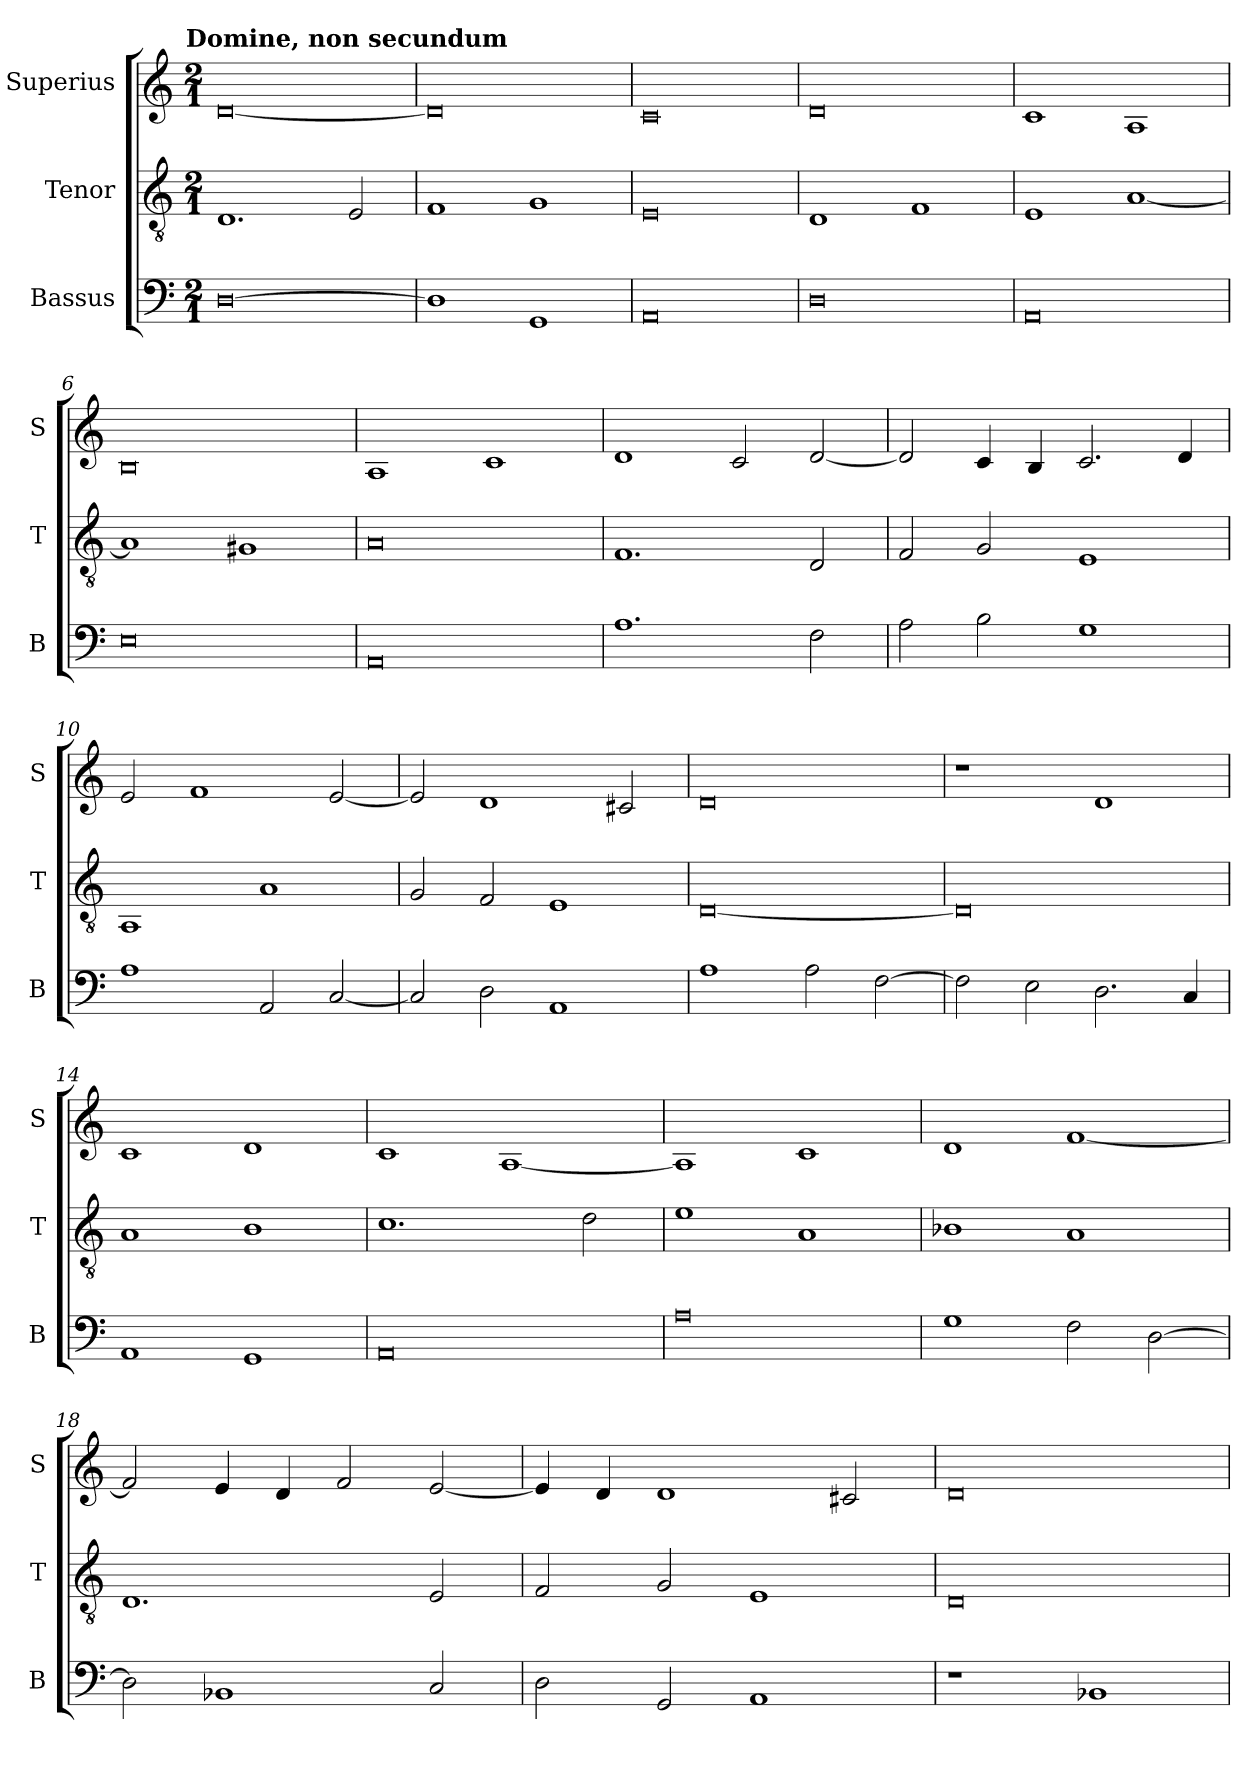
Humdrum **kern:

**kern	**kern	**kern
*part3	*part2	*part1
*staff3	*staff2	*staff1
*I"Bassus	*I"Tenor	*I"Superius
*I'B	*I'T	*I'S
*clefF4	*clefGv2	*clefG2
*k[]	*k[]	*k[]
!!LO:TX:omd:t=Domine, non secundum
*M2/1	*M2/1	*M2/1
=1	=1	=1
[0D	1.D	[0d
.	2E/	.
=2	=2	=2
1D]	1F	0d]
1GG	1G	.
=3	=3	=3
0AA	0E	0c
=4	=4	=4
0D	1D	0d
.	1F	.
=5	=5	=5
0AA	1E	1c
.	[1A	1A
=6	=6	=6
0E	1A]	0B
.	1G#X	.
=7	=7	=7
0AA	0A	1A
.	.	1c
=8	=8	=8
1.A	1.F	1d
.	.	2c/
2F\	2D/	[2d/
=9	=9	=9
2A\	2F/	2d/]
2B\	2G/	4c/
.	.	4B/
1G	1E	2.c/
.	.	4d/
=10	=10	=10
1A	1AA	2e/
.	.	1f
2AA/	1A	.
[2C/	.	[2e/
=11	=11	=11
2C/]	2G/	2e/]
2D\	2F/	1d
1AA	1E	.
.	.	2c#X/
=12	=12	=12
1A	[0D	0d
2A\	.	.
[2F\	.	.
=13	=13	=13
2F\]	0D]	1r
2E\	.	.
2.D\	.	1d
4C/	.	.
=14	=14	=14
1AA	1A	1c
1GG	1B	1d
=15	=15	=15
0AA	1.c	1c
.	.	[1A
.	2d\	.
=16	=16	=16
0A	1e	1A]
.	1A	1c
=17	=17	=17
1G	1B-X	1d
2F\	1A	[1f
[2D\	.	.
=18	=18	=18
2D\]	1.D	2f/]
1BB-X	.	4e/
.	.	4d/
.	.	2f/
2C/	2E/	[2e/
=19	=19	=19
2D\	2F/	4e/]
.	.	4d/
2GG/	2G/	1d
1AA	1E	.
.	.	2c#X/
=20	=20	=20
1r	0D	0d
1BB-X	.	.
=	=	=
*-	*-	*-
